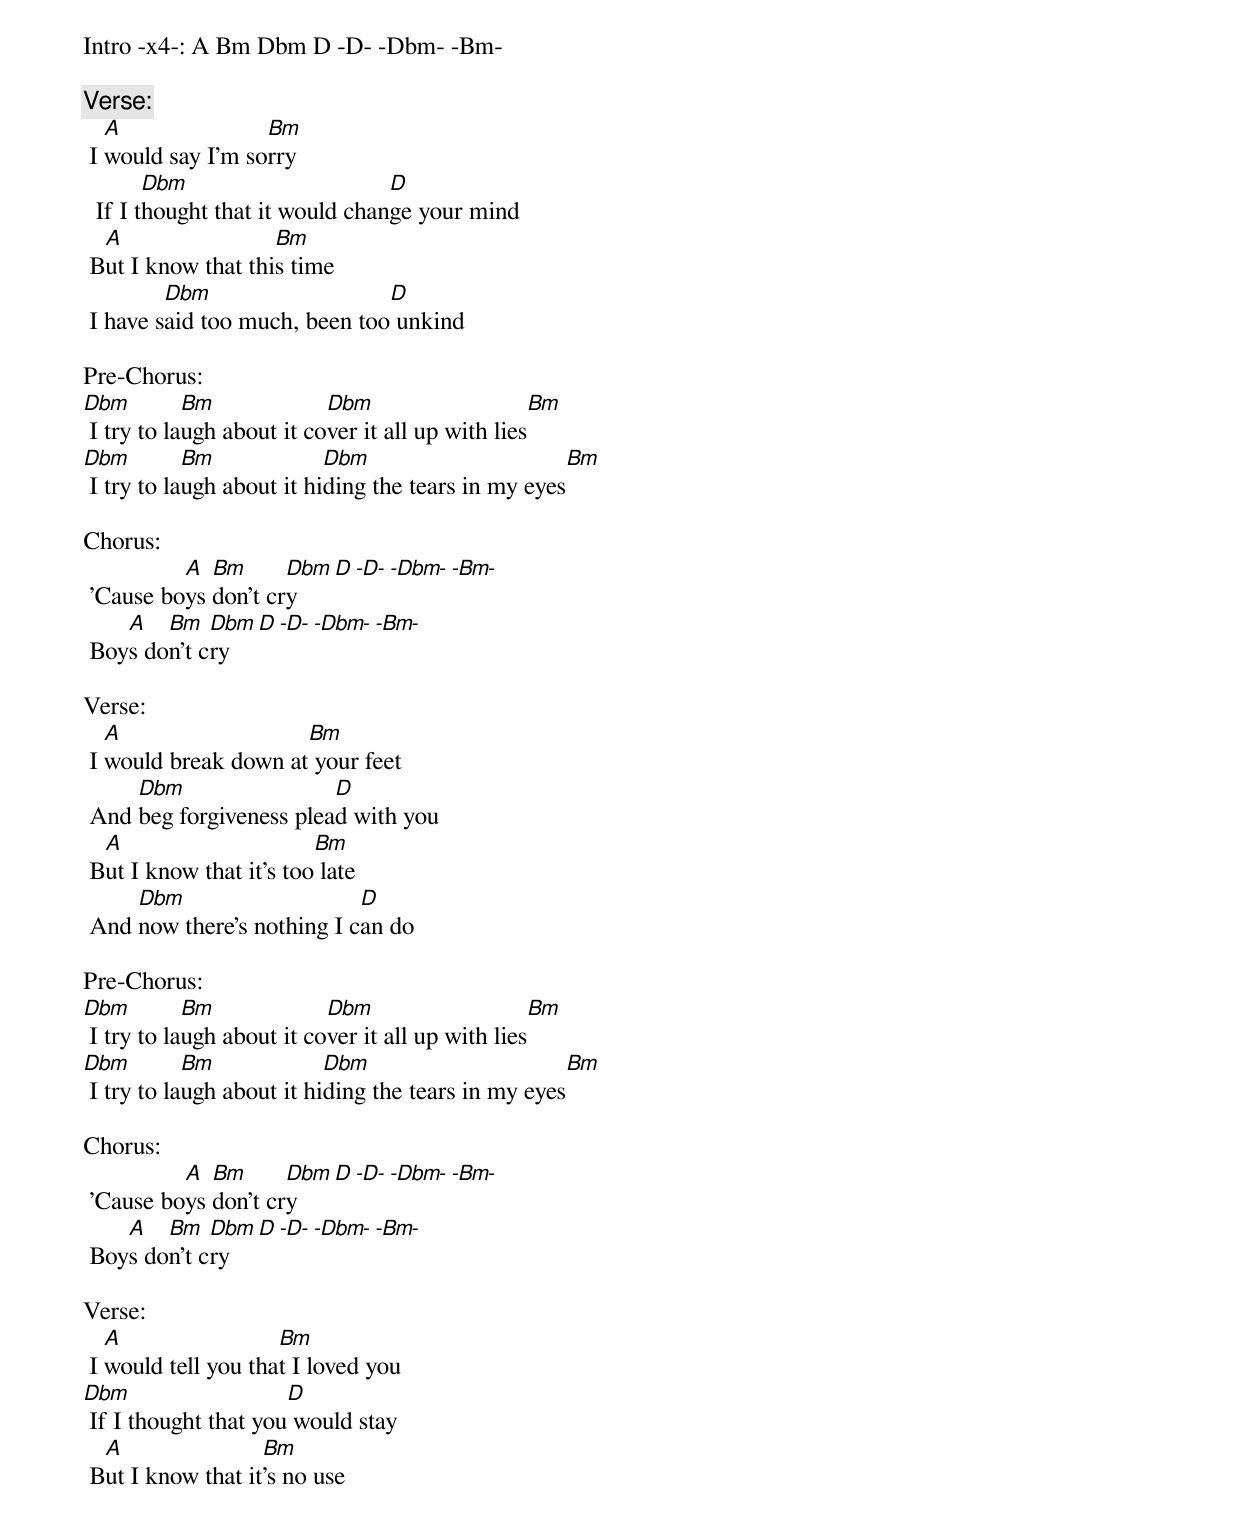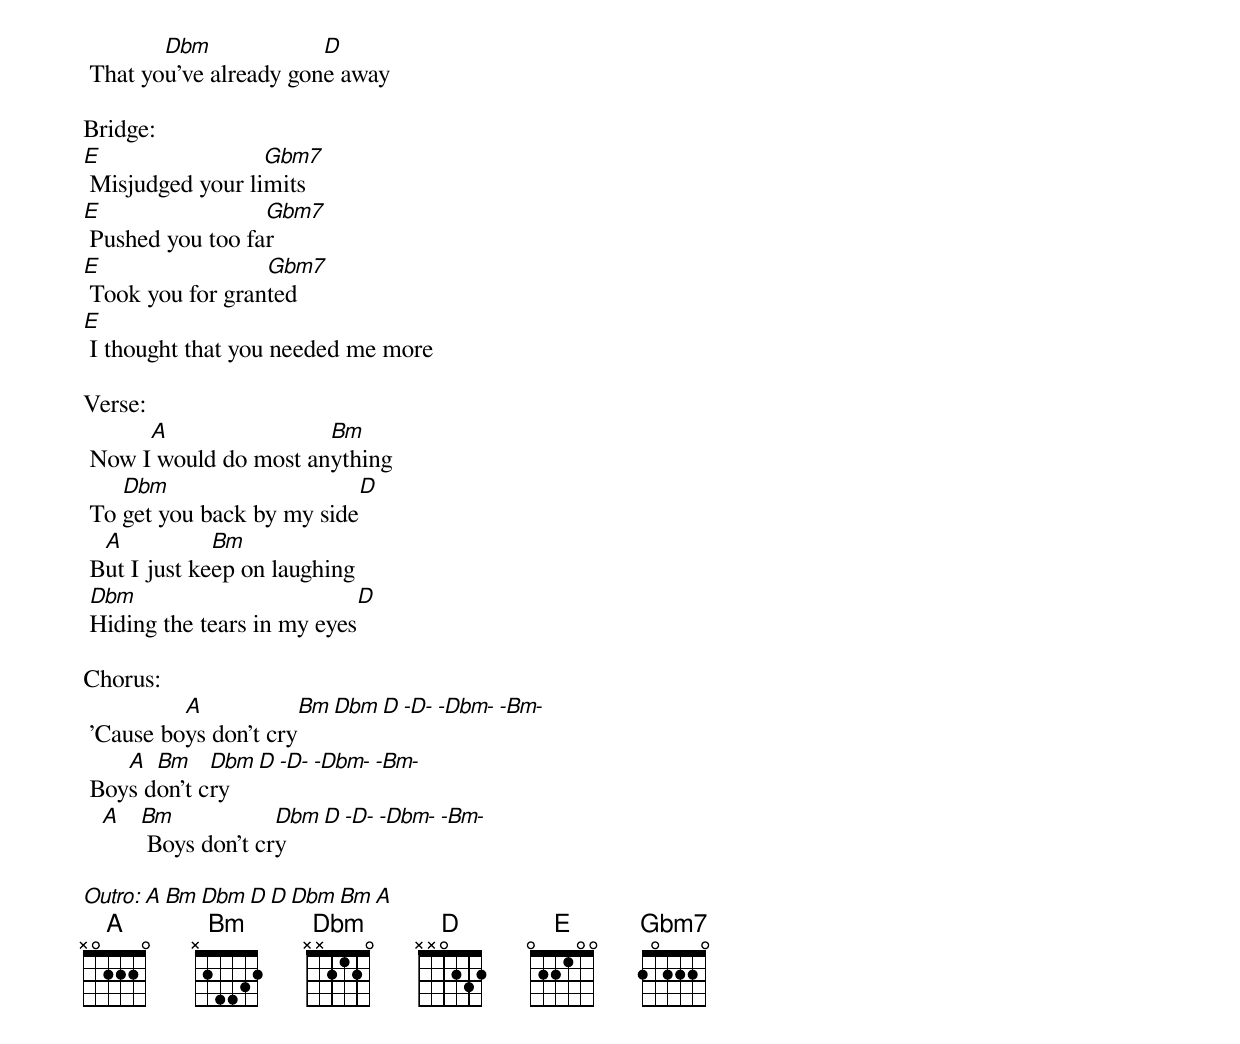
Intro -x4-: A Bm Dbm D -D- -Dbm- -Bm-

Verse:
   A               Bm
 I would say I'm sorry
        Dbm                      D
  If I thought that it would change your mind
  A                 Bm
 But I know that this time
         Dbm                   D
 I have said too much, been too unkind

Pre-Chorus:
Dbm         Bm             Dbm                      Bm
 I try to laugh about it cover it all up with lies
Dbm         Bm             Dbm                        Bm
 I try to laugh about it hiding the tears in my eyes

Chorus:
          A  Bm      Dbm  D -D- -Dbm- -Bm-
 'Cause boys don't cry
    A   Bm   Dbm  D -D- -Dbm- -Bm-
 Boys don't cry

Verse:
   A                  Bm
 I would break down at your feet
     Dbm                 D
 And beg forgiveness plead with you
  A                      Bm
 But I know that it's too late
     Dbm                    D
 And now there's nothing I can do

Pre-Chorus:
Dbm         Bm             Dbm                      Bm
 I try to laugh about it cover it all up with lies
Dbm         Bm             Dbm                        Bm
 I try to laugh about it hiding the tears in my eyes

Chorus:
          A  Bm      Dbm  D -D- -Dbm- -Bm-
 'Cause boys don't cry
    A   Bm   Dbm  D -D- -Dbm- -Bm-
 Boys don't cry

Verse:
   A                 Bm
 I would tell you that I loved you
Dbm                   D
 If I thought that you would stay
  A                Bm
 But I know that it's no use
        Dbm             D
 That you've already gone away

Bridge:
E                 Gbm7
 Misjudged your limits
E                 Gbm7
 Pushed you too far
E                 Gbm7
 Took you for granted
E
 I thought that you needed me more

Verse:
      A                Bm
 Now I would do most anything
    Dbm                    D
 To get you back by my side
  A           Bm
 But I just keep on laughing
 Dbm                        D
 Hiding the tears in my eyes

Chorus:
          A           Bm  Dbm  D -D- -Dbm- -Bm-
 'Cause boys don't cry
    A  Bm    Dbm  D -D- -Dbm- -Bm-
 Boys don't cry
   A  Bm            Dbm  D -D- -Dbm- -Bm-
       Boys don't cry

Outro: A Bm Dbm D D Dbm Bm A
